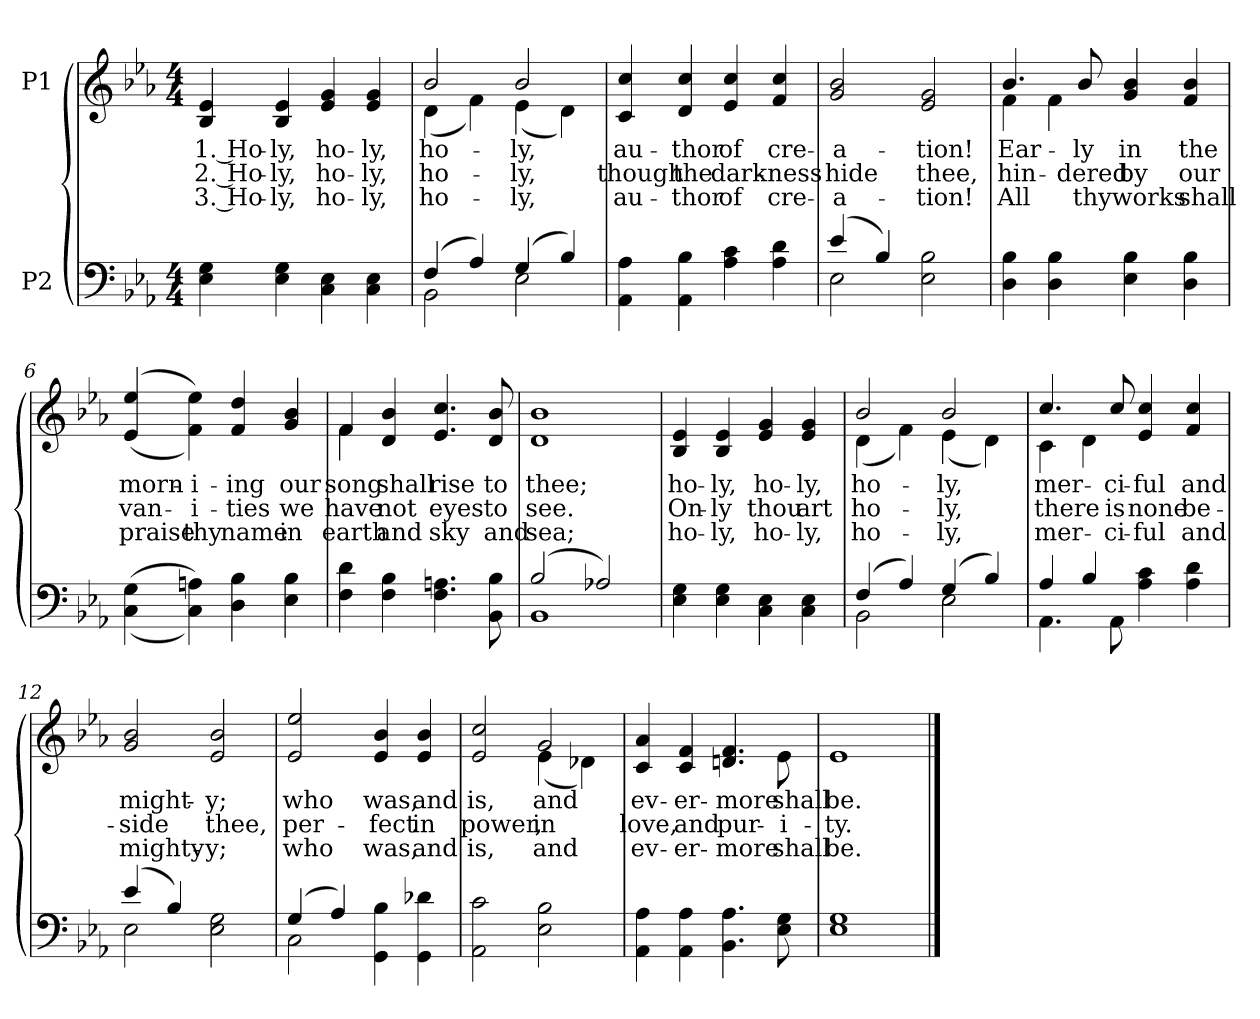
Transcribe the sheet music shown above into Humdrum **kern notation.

**kern	**kern	**text	**text	**text
*part2	*part1	*part1	*part1	*part1
*staff2	*staff1	*staff1	*staff1	*staff1
*I"P2	*I"P1	*	*	*
*clefF4	*clefG2	*	*	*
*k[b-e-a-]	*k[b-e-a-]	*	*	*
*E-:	*E-:	*	*	*
*M4/4	*M4/4	*	*	*
*MM132	*MM132	*	*	*
=1	=1	=1	=1	=1
!	!	!LO:LY:b	!LO:LY:b	!LO:LY:b
4E-\ 4G\	4B-/ 4e-/	1. Ho-	2. Ho-	3. Ho-
!	!	!LO:LY:b	!LO:LY:b	!LO:LY:b
4E-\ 4G\	4B-/ 4e-/	-ly,	-ly,	-ly,
!	!	!LO:LY:b	!LO:LY:b	!LO:LY:b
4C\ 4E-\	4e-/ 4g/	-ho-	ho-	ho-
!	!	!LO:LY:b	!LO:LY:b	!LO:LY:b
4C\ 4E-\	4e-/ 4g/	ly,	-ly,	-ly,
=2	=2	=2	=2	=2
*^	*	*	*	*
!	!	!	!LO:LY:b	!LO:LY:b	!LO:LY:b
*	*	*^	*	*	*
(>4F/	2BB-\	2b-/	(<4d\	-ho-	ho-	ho-
4A-/)	.	.	4f\)	.	.	.
!	!	!	!	!LO:LY:b	!LO:LY:b	!LO:LY:b
(>4G/	2E-\	2b-/	(<4e-\	ly,	-ly,	-ly,
4B-/)	.	.	4d\)	.	.	.
*v	*v	*	*	*	*	*
=3	=3	=3	=3	=3	=3
!	!	!	!LO:LY:b	!LO:LY:b	!LO:LY:b
*	*v	*v	*	*	*
4AA-\ 4A-\	4c/ 4cc/	au-	though	au-
!	!	!LO:LY:b	!LO:LY:b	!LO:LY:b
4AA-\ 4B-\	4d/ 4cc/	thor	the	-thor
!	!	!LO:LY:b	!LO:LY:b	!LO:LY:b
4A-\ 4c\	4e-/ 4cc/	-of	dark-	of
!	!	!LO:LY:b	!LO:LY:b	!LO:LY:b
4A-\ 4d\	4f/ 4cc/	cre-	-ness	cre-
=4	=4	=4	=4	=4
*^	*	*	*	*
!	!	!	!LO:LY:b	!LO:LY:b	!LO:LY:b
(>4e-/	2E-\	2g/ 2b-/	a-	hide	-a-
4B-/)	.	.	.	.	.
!	!	!	!LO:LY:b	!LO:LY:b	!LO:LY:b
2E-\ 2B-\	2ryy	2e-/ 2g/	tion!	thee,	-tion!
=5	=5	=5	=5	=5	=5
!	!	!	!LO:LY:b	!LO:LY:b	!LO:LY:b
*v	*v	*^	*	*	*
4D\ 4B-\	4.b-/	4f\	-Ear-	hin-	All
4D\ 4B-\	.	4f\	.	.	.
!	!	!	!LO:LY:b	!LO:LY:b	!LO:LY:b
.	8b-/	.	ly	-dered	thy
!	!	!	!LO:LY:b	!LO:LY:b	!LO:LY:b
4E-\ 4B-\	4g/ 4b-/	2ryy	in	by	works
!	!	!	!LO:LY:b	!LO:LY:b	!LO:LY:b
4D\ 4B-\	4f/ 4b-/	.	the	our	shall
*	*v	*v	*	*	*
!!LO:LB:g=z
=6	=6	=6	=6	=6
!	!	!LO:LY:b	!LO:LY:b	!LO:LY:b
(>(>4C\ 4G\	(>(>4e-/ 4ee-/	-morn-	van-	praise
!	!	!LO:LY:b	!LO:LY:b	!LO:LY:b
4C\ 4An\))	4f\ 4ee-\))	i-	-i-	thy
!	!	!LO:LY:b	!LO:LY:b	!LO:LY:b
4D\ 4B-\	4f/ 4dd/	ing	-ties	name
!	!	!LO:LY:b	!LO:LY:b	!LO:LY:b
4E-\ 4B-\	4g/ 4b-/	our	we	in
=7	=7	=7	=7	=7
!	!	!LO:LY:b	!LO:LY:b	!LO:LY:b
*	*^	*	*	*
4F\ 4d\	4f/	4f\	song	have	earth
!	!	!	!LO:LY:b	!LO:LY:b	!LO:LY:b
4F\ 4B-\	4d/ 4b-/	2.ryy	shall	not	and
!	!	!	!LO:LY:b	!LO:LY:b	!LO:LY:b
4.F\ 4.An\	4.e-/ 4.cc/	.	rise	eyes	sky
!	!	!	!LO:LY:b	!LO:LY:b	!LO:LY:b
8BB-\ 8B-\	8d/ 8b-/	.	to	to	and
*	*v	*v	*	*	*
=8	=8	=8	=8	=8
*^	*	*	*	*
!	!	!	!LO:LY:b	!LO:LY:b	!LO:LY:b
(>2B-/	1BB-	1d 1b-	thee;	see.	sea;
2A-X/)	.	.	.	.	.
*v	*v	*	*	*	*
=9	=9	=9	=9	=9
!	!	!LO:LY:b	!LO:LY:b	!LO:LY:b
4E-\ 4G\	4B-/ 4e-/	-ho-	On-	ho-
!	!	!LO:LY:b	!LO:LY:b	!LO:LY:b
4E-\ 4G\	4B-/ 4e-/	ly,	-ly	-ly,
!	!	!LO:LY:b	!LO:LY:b	!LO:LY:b
4C\ 4E-\	4e-/ 4g/	ho-	thou	ho-
!	!	!LO:LY:b	!LO:LY:b	!LO:LY:b
4C\ 4E-\	4e-/ 4g/	ly,	art	-ly,
=10	=10	=10	=10	=10
*^	*	*	*	*
!	!	!	!LO:LY:b	!LO:LY:b	!LO:LY:b
*	*	*^	*	*	*
(>4F/	2BB-\	2b-/	(<4d\	-ho-	ho-	ho-
4A-/)	.	.	4f\)	.	.	.
!	!	!	!	!LO:LY:b	!LO:LY:b	!LO:LY:b
(>4G/	2E-\	2b-/	(<4e-\	ly,	-ly,	-ly,
4B-/)	.	.	4d\)	.	.	.
!!LO:LB:g=z	!!
=11	=11	=11	=11	=11	=11	=11
!	!	!	!	!LO:LY:b	!LO:LY:b	!LO:LY:b
4A-/	4.AA-\	4.cc/	4c\	mer-	there	mer-
4B-/	.	.	4d\	.	.	.
!	!	!	!	!LO:LY:b	!LO:LY:b	!LO:LY:b
.	8AA-\	8cc/	.	ci-	is	-ci-
!	!	!	!	!LO:LY:b	!LO:LY:b	!LO:LY:b
4A-\ 4c\	2ryy	4e-/ 4cc/	2ryy	ful	none	-ful
!	!	!	!	!LO:LY:b	!LO:LY:b	!LO:LY:b
4A-\ 4d\	.	4f/ 4cc/	.	-and	be-	and
*	*	*v	*v	*	*	*
=12	=12	=12	=12	=12	=12
!	!	!	!LO:LY:b	!LO:LY:b	!LO:LY:b
(>4e-/	2E-\	2g/ 2b-/	might-	-side	mighty-
4B-/)	.	.	.	.	.
!	!	!	!LO:LY:b	!LO:LY:b	!LO:LY:b
2E-\ 2G\	2ryy	2e-/ 2b-/	y;	thee,	-y;
=13	=13	=13	=13	=13	=13
!	!	!	!LO:LY:b	!LO:LY:b	!LO:LY:b
(>4G/	2C\	2e-/ 2ee-/	-who	per-	who
4A-/)	.	.	.	.	.
!	!	!	!LO:LY:b	!LO:LY:b	!LO:LY:b
4GG\ 4B-\	2ryy	4e-/ 4b-/	was,	-fect	was,
!	!	!	!LO:LY:b	!LO:LY:b	!LO:LY:b
4GG\ 4d-X\	.	4e-/ 4b-/	and	in	and
*v	*v	*	*	*	*
=14	=14	=14	=14	=14
!	!	!LO:LY:b	!LO:LY:b	!LO:LY:b
*	*^	*	*	*
2AA-\ 2c\	2e-/ 2cc/	2ryy	is,	power,	is,
!	!	!	!LO:LY:b	!LO:LY:b	!LO:LY:b
2E-\ 2B-\	2g/	(<4e-\	and	in	and
.	.	4d-X\)	.	.	.
=15	=15	=15	=15	=15	=15
!	!	!	!LO:LY:b	!LO:LY:b	!LO:LY:b
*	*v	*v	*	*	*
4AA-\ 4A-\	4c/ 4a-/	ev-	love,	ev-
!	!	!LO:LY:b	!LO:LY:b	!LO:LY:b
4AA-\ 4A-\	4c/ 4f/	er-	and	-er-
!	!	!LO:LY:b	!LO:LY:b	!LO:LY:b
4.BB-\ 4.A-\	4.dn/ 4.f/	-more	pur-	-more
!	!	!LO:LY:b	!LO:LY:b	!LO:LY:b
8E-\ 8G\	8e-\	-shall	-i-	shall
=16	=16	=16	=16	=16
!	!	!LO:LY:b	!LO:LY:b	!LO:LY:b
1E- 1G	1e-	be.	-ty.	be.
==	==	==	==	==
*-	*-	*-	*-	*-
